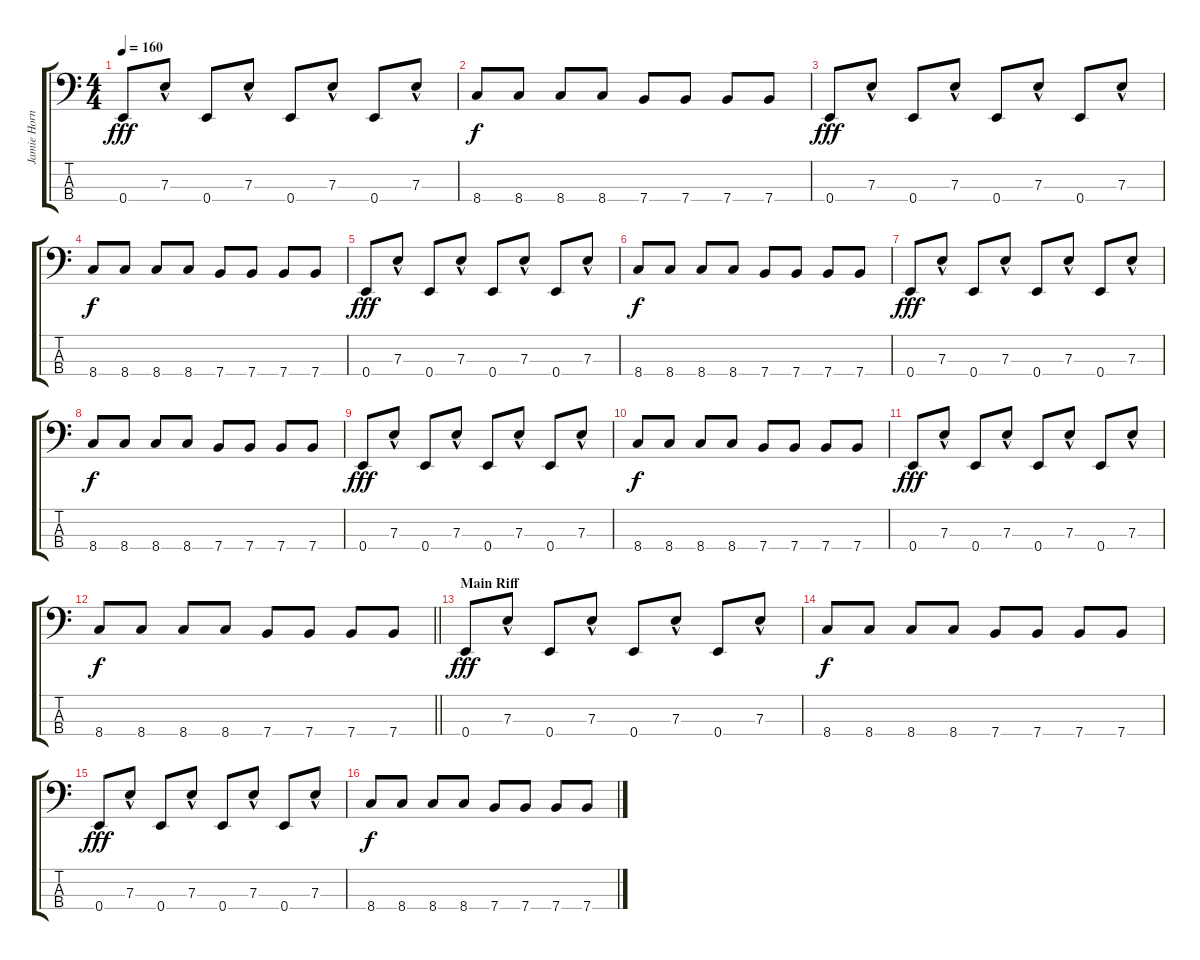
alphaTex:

\track ("Jamie Hornsmith - Bass" "Jamie Horn") {instrument electricbassfinger}
\staff {score tabs}
\tuning (G2 D2 A1 E1) {hide}
\ts (4 4)
\tempo 160
\clef f4
\ks c
0.4.8{dy fff} 7.3{hac}.8 0.4.8 7.3{hac}.8 0.4.8 7.3{hac}.8 0.4.8 7.3{hac}.8 |
8.4.8{dy f} 8.4.8 8.4.8 8.4.8 7.4.8 7.4.8 7.4.8 7.4.8 |
0.4.8{dy fff} 7.3{hac}.8 0.4.8 7.3{hac}.8 0.4.8 7.3{hac}.8 0.4.8 7.3{hac}.8 |
8.4.8{dy f} 8.4.8 8.4.8 8.4.8 7.4.8 7.4.8 7.4.8 7.4.8 |
0.4.8{dy fff} 7.3{hac}.8 0.4.8 7.3{hac}.8 0.4.8 7.3{hac}.8 0.4.8 7.3{hac}.8 |
8.4.8{dy f} 8.4.8 8.4.8 8.4.8 7.4.8 7.4.8 7.4.8 7.4.8 |
0.4.8{dy fff} 7.3{hac}.8 0.4.8 7.3{hac}.8 0.4.8 7.3{hac}.8 0.4.8 7.3{hac}.8 |
8.4.8{dy f} 8.4.8 8.4.8 8.4.8 7.4.8 7.4.8 7.4.8 7.4.8 |
0.4.8{dy fff} 7.3{hac}.8 0.4.8 7.3{hac}.8 0.4.8 7.3{hac}.8 0.4.8 7.3{hac}.8 |
8.4.8{dy f} 8.4.8 8.4.8 8.4.8 7.4.8 7.4.8 7.4.8 7.4.8 |
0.4.8{dy fff} 7.3{hac}.8 0.4.8 7.3{hac}.8 0.4.8 7.3{hac}.8 0.4.8 7.3{hac}.8 |
\barLineRight lightlight
8.4.8{dy f} 8.4.8 8.4.8 8.4.8 7.4.8 7.4.8 7.4.8 7.4.8 |
\section ("" "Main Riff")
0.4.8{dy fff} 7.3{hac}.8 0.4.8 7.3{hac}.8 0.4.8 7.3{hac}.8 0.4.8 7.3{hac}.8 |
8.4.8{dy f} 8.4.8 8.4.8 8.4.8 7.4.8 7.4.8 7.4.8 7.4.8 |
0.4.8{dy fff} 7.3{hac}.8 0.4.8 7.3{hac}.8 0.4.8 7.3{hac}.8 0.4.8 7.3{hac}.8 |
8.4.8{dy f} 8.4.8 8.4.8 8.4.8 7.4.8 7.4.8 7.4.8 7.4.8
